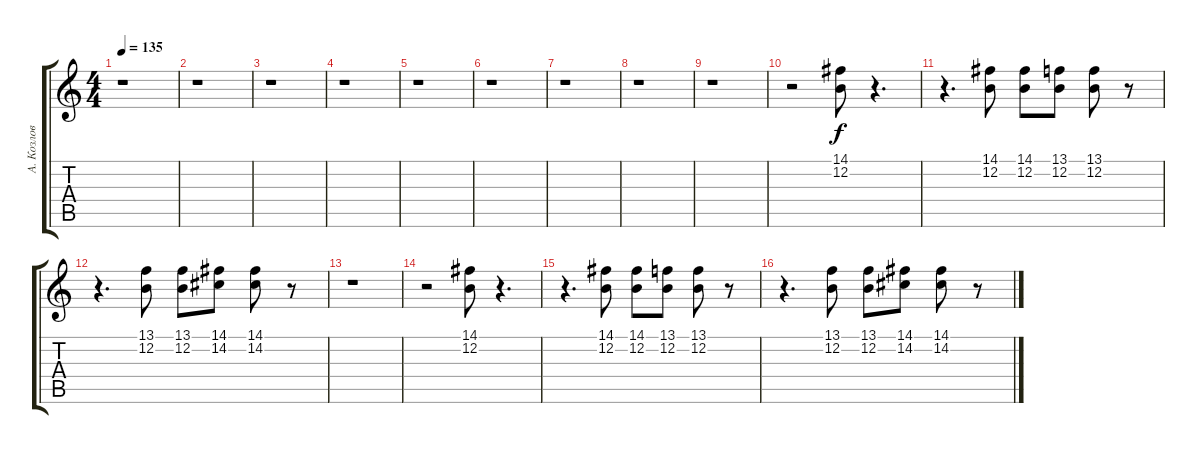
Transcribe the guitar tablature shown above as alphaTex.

\track ("А. Козлов" "А. Козлов") {instrument orchestrahit}
\staff {score tabs}
\tuning (E4 B3 G3 D3 A2 E2) {hide}
\ts (4 4)
\tempo 135
\clef g2
\ks c
r.1{dy f} |
r.1 |
r.1 |
r.1 |
r.1 |
r.1 |
r.1 |
r.1 |
r.1 |
r.2 (14.1 12.2).8 r.4{d} |
r.4{d} (14.1 12.2).8 (14.1 12.2).8 (13.1 12.2).8 (13.1 12.2).8 r.8 |
r.4{d} (13.1 12.2).8 (13.1 12.2).8 (14.1 14.2).8 (14.1 14.2).8 r.8 |
r.1 |
r.2 (14.1 12.2).8 r.4{d} |
r.4{d} (14.1 12.2).8 (14.1 12.2).8 (13.1 12.2).8 (13.1 12.2).8 r.8 |
r.4{d} (13.1 12.2).8 (13.1 12.2).8 (14.1 14.2).8 (14.1 14.2).8 r.8
